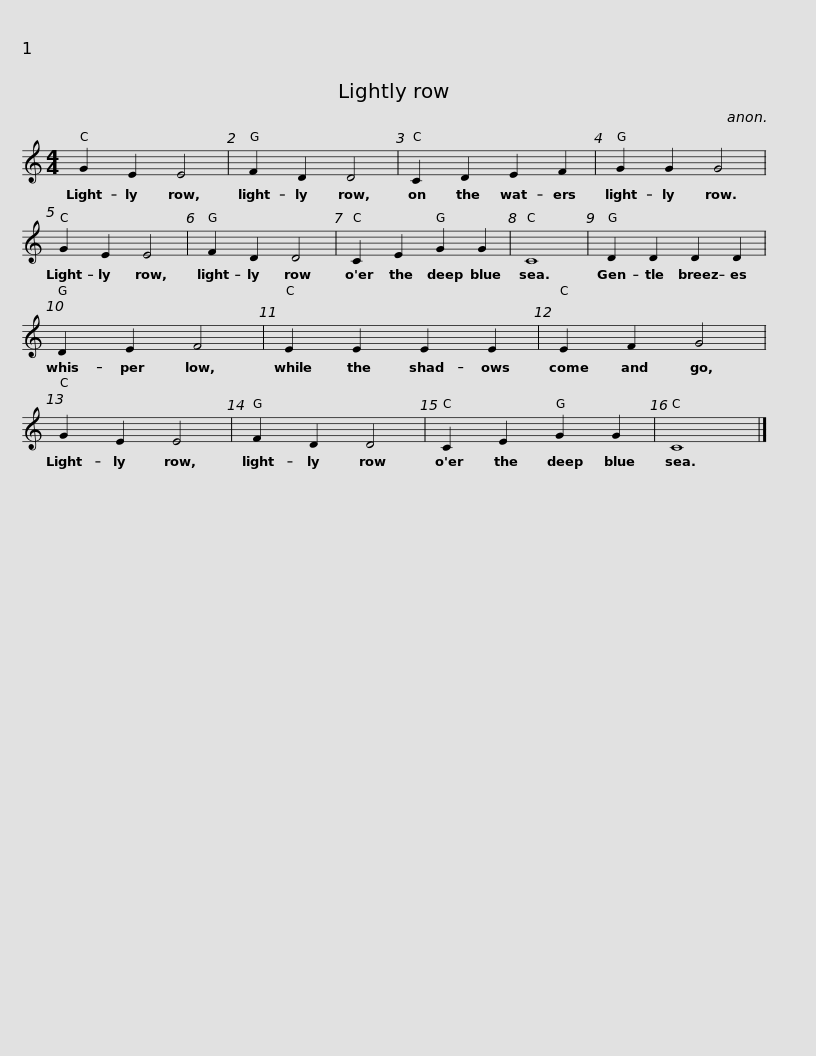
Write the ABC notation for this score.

X:1
L:1/8
M:4/4
I:linebreak $
K:C
V:1 treble
V:1
 G2 E2 E4 | F2 D2 D4 | C2 D2 E2 F2 | G2 G2 G4 | G2 E2 E4 | %5
 F2 D2 D4 |$ C2 E2 G2 G2 | C8 | D2 D2 D2 D2 | D2 E2 F4 | %10
 E2 E2 E2 E2 | E2 F2 G4 |$ G2 E2 E4 | F2 D2 D4 | C2 E2 G2 G2 | %15
 C8 |] %16
